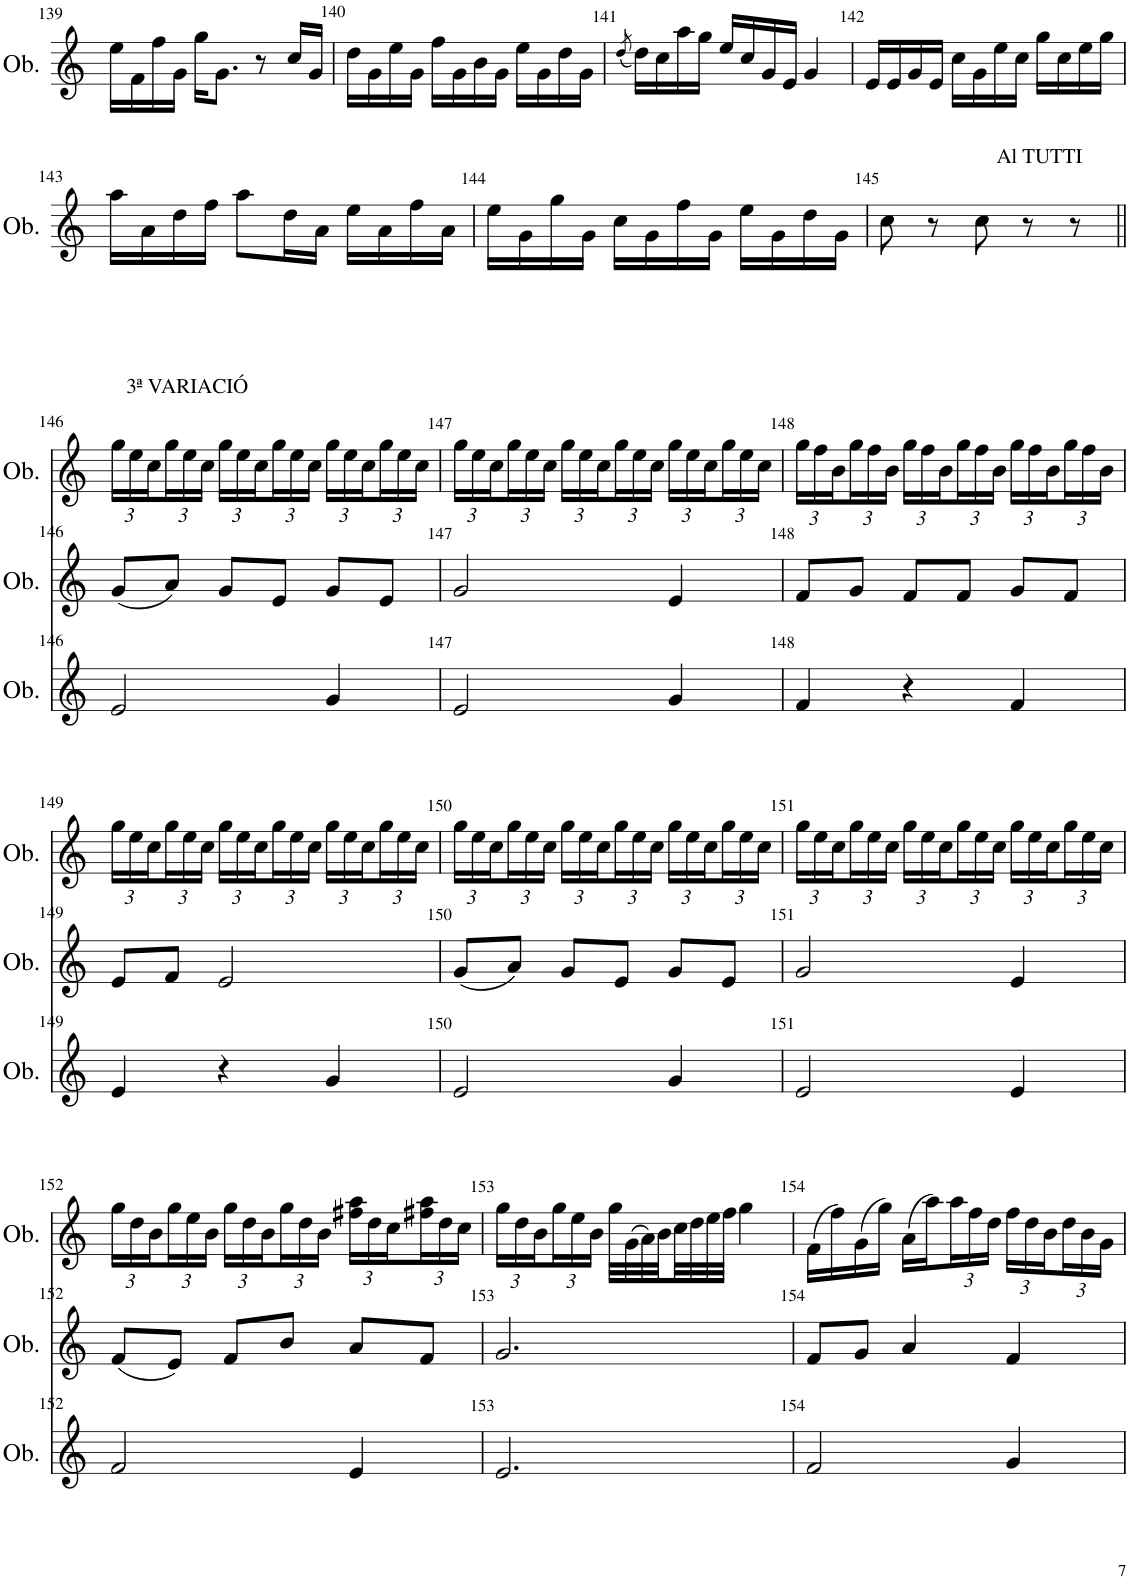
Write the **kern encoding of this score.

**kern	**kern	**kern
*part3	*part2	*part1
*staff3	*staff2	*staff1
*I"Oboè	*I"Oboè	*I"Oboè
*I'Ob.	*I'Ob.	*I'Ob.
!!LO:PB:g=z
*clefG2	*clefG2	*clefG2
*k[]	*k[]	*k[]
*M3/4	*M3/4	*M3/4
=139	=139	=139
2.r	2.r	16ee\LL
.	.	16f\
.	.	16ff\
.	.	16g\JJ
.	.	16gg\KL
.	.	8.g\J
.	.	8r
.	.	16cc/LL
.	.	16g/JJ
=140	=140	=140
2.r	2.r	16dd\LL
.	.	16g\
.	.	16ee\
.	.	16g\JJ
.	.	16ff\LL
.	.	16g\
.	.	16b\
.	.	16g\JJ
.	.	16ee\LL
.	.	16g\
.	.	16dd\
.	.	16g\JJ
=141	=141	=141
.	.	(8qdd/
2.r	2.r	16dd\LL)
.	.	16cc\
.	.	16aa\
.	.	16gg\JJ
.	.	16ee/LL
.	.	16cc/
.	.	16g/
.	.	16e/JJ
.	.	4g/
=142	=142	=142
2.r	2.r	16e/LL
.	.	16e/
.	.	16g/
.	.	16e/JJ
.	.	16cc\LL
.	.	16g\
.	.	16ee\
.	.	16cc\JJ
.	.	16gg\LL
.	.	16cc\
.	.	16ee\
.	.	16gg\JJ
!!LO:LB:g=z
=143	=143	=143
2.r	2.r	16aa\LL
.	.	16a\
.	.	16dd\
.	.	16ff\JJ
.	.	8aa\L
.	.	16dd\L
.	.	16a\JJ
.	.	16ee\LL
.	.	16a\
.	.	16ff\
.	.	16a\JJ
=144	=144	=144
2.r	2.r	16ee\LL
.	.	16g\
.	.	16gg\
.	.	16g\JJ
.	.	16cc\LL
.	.	16g\
.	.	16ff\
.	.	16g\JJ
.	.	16ee\LL
.	.	16g\
.	.	16dd\
.	.	16g\JJ
=145	=145	=145
2r	2r	8cc\
.	.	8r
.	.	8cc\
.	.	8r
!	!	!LO:TX:a:t=Al TUTTI
8r	8r	8r
!!LO:LB:g=z
=146||	=146||	=146||
*	*	*Xbrackettup
!	!	!LO:TX:a:t=3ª VARIACIÓ
2e/	(8g/L	24gg\LL
.	.	24ee\
.	.	24cc\
.	8a/J)	24gg\
.	.	24ee\
.	.	24cc\JJ
.	8g/L	24gg\LL
.	.	24ee\
.	.	24cc\
.	8e/J	24gg\
.	.	24ee\
.	.	24cc\JJ
4g/	8g/L	24gg\LL
.	.	24ee\
.	.	24cc\
.	8e/J	24gg\
.	.	24ee\
.	.	24cc\JJ
=147	=147	=147
2e/	2g/	24gg\LL
.	.	24ee\
.	.	24cc\
.	.	24gg\
.	.	24ee\
.	.	24cc\JJ
.	.	24gg\LL
.	.	24ee\
.	.	24cc\
.	.	24gg\
.	.	24ee\
.	.	24cc\JJ
4g/	4e/	24gg\LL
.	.	24ee\
.	.	24cc\
.	.	24gg\
.	.	24ee\
.	.	24cc\JJ
=148	=148	=148
4f/	8f/L	24gg\LL
.	.	24ff\
.	.	24b\
.	8g/J	24gg\
.	.	24ff\
.	.	24b\JJ
4r	8f/L	24gg\LL
.	.	24ff\
.	.	24b\
.	8f/J	24gg\
.	.	24ff\
.	.	24b\JJ
4f/	8g/L	24gg\LL
.	.	24ff\
.	.	24b\
.	8f/J	24gg\
.	.	24ff\
.	.	24b\JJ
!!LO:LB:g=z
=149	=149	=149
4e/	8e/L	24gg\LL
.	.	24ee\
.	.	24cc\
.	8f/J	24gg\
.	.	24ee\
.	.	24cc\JJ
4r	2e/	24gg\LL
.	.	24ee\
.	.	24cc\
.	.	24gg\
.	.	24ee\
.	.	24cc\JJ
4g/	.	24gg\LL
.	.	24ee\
.	.	24cc\
.	.	24gg\
.	.	24ee\
.	.	24cc\JJ
=150	=150	=150
2e/	(8g/L	24gg\LL
.	.	24ee\
.	.	24cc\
.	8a/J)	24gg\
.	.	24ee\
.	.	24cc\JJ
.	8g/L	24gg\LL
.	.	24ee\
.	.	24cc\
.	8e/J	24gg\
.	.	24ee\
.	.	24cc\JJ
4g/	8g/L	24gg\LL
.	.	24ee\
.	.	24cc\
.	8e/J	24gg\
.	.	24ee\
.	.	24cc\JJ
=151	=151	=151
2e/	2g/	24gg\LL
.	.	24ee\
.	.	24cc\
.	.	24gg\
.	.	24ee\
.	.	24cc\JJ
.	.	24gg\LL
.	.	24ee\
.	.	24cc\
.	.	24gg\
.	.	24ee\
.	.	24cc\JJ
4e/	4e/	24gg\LL
.	.	24ee\
.	.	24cc\
.	.	24gg\
.	.	24ee\
.	.	24cc\JJ
!!LO:LB:g=z
=152	=152	=152
2f/	(8f/L	24gg\LL
.	.	24dd\
.	.	24b\
.	8e/J)	24gg\
.	.	24ee\
.	.	24b\JJ
.	8f/L	24gg\LL
.	.	24dd\
.	.	24b\
.	8b/J	24gg\
.	.	24dd\
.	.	24b\JJ
4e/	8a/L	24ff#X\ 24aa\LL
.	.	24dd\
.	.	24cc\
.	8f/J	24ff#X\ 24aa\
.	.	24dd\
.	.	24cc\JJ
=153	=153	=153
2.e/	2.g/	24gg\LL
.	.	24dd\
.	.	24b\
.	.	24gg\
.	.	24ee\
.	.	24b\JJ
.	.	32gg\LLL
.	.	(32g\
.	.	32a\)
.	.	32b\
.	.	32cc\
.	.	32dd\
.	.	32ee\
.	.	32ff\JJJ
.	.	4gg\
=154	=154	=154
2f/	8f/L	(16f\LL
.	.	16ff\)
.	8g/J	(16g\
.	.	16gg\JJ)
.	4a/	(16a\LL
.	.	16aa\)
.	.	24aa\
.	.	24ff\
.	.	24dd\JJ
4g/	4f/	24ff\LL
.	.	24dd\
.	.	24b\
.	.	24dd\
.	.	24b\
.	.	24g\JJ
=	=	=
*-	*-	*-
